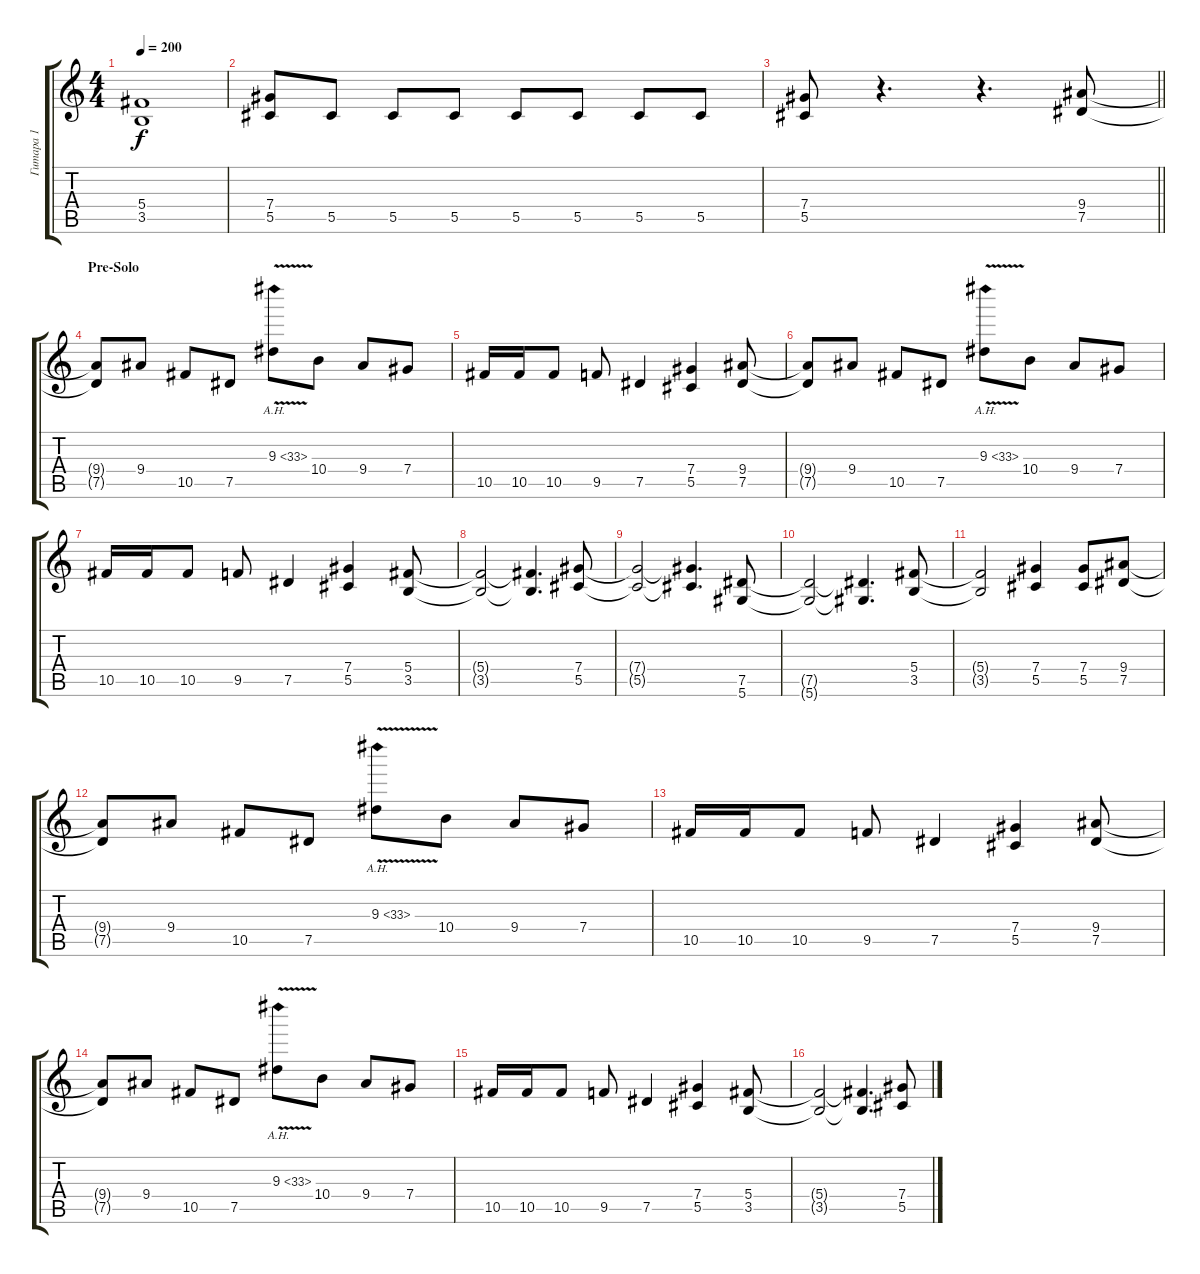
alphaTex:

\track ("Гитара 1" "Гитара 1") {instrument overdrivenguitar}
\staff {score tabs}
\tuning (Eb4 Bb3 Gb3 Db3 Ab2 Eb2) {hide}
\ts (4 4)
\tempo 200
\clef g2
\ks c
(5.4{t} 3.5{t}).1{dy f} |
(7.4 5.5).8 5.5.8 5.5.8 5.5.8 5.5.8 5.5.8 5.5.8 5.5.8 |
\barLineRight lightlight
(7.4 5.5).8 r.4{d} r.4{d} (9.4 7.5).8 |
\section ("" "Pre-Solo")
(9.4{t} 7.5{t}).8 9.4.8 10.5.8 7.5.8 9.3{ah 24 v}.8 10.4.8 9.4.8 7.4.8 |
10.5.16 10.5.16 10.5.8 9.5.8 7.5.4 (7.4 5.5).4 (9.4 7.5).8 |
(9.4{t} 7.5{t}).8 9.4.8 10.5.8 7.5.8 9.3{ah 24 v}.8 10.4.8 9.4.8 7.4.8 |
10.5.16 10.5.16 10.5.8 9.5.8 7.5.4 (7.4 5.5).4 (5.4 3.5).8 |
(5.4{t} 3.5{t}).2 (5.4{t} 3.5{t}).4{d} (7.4 5.5).8 |
(7.4{t} 5.5{t}).2 (7.4{t} 5.5{t}).4{d} (7.5 5.6).8 |
(7.5{t} 5.6{t}).2 (7.5{t} 5.6{t}).4{d} (5.4 3.5).8 |
(5.4{t} 3.5{t}).2 (7.4 5.5).4 (7.4 5.5).8 (9.4 7.5).8 |
(9.4{t} 7.5{t}).8 9.4.8 10.5.8 7.5.8 9.3{ah 24 v}.8 10.4.8 9.4.8 7.4.8 |
10.5.16 10.5.16 10.5.8 9.5.8 7.5.4 (7.4 5.5).4 (9.4 7.5).8 |
(9.4{t} 7.5{t}).8 9.4.8 10.5.8 7.5.8 9.3{ah 24 v}.8 10.4.8 9.4.8 7.4.8 |
10.5.16 10.5.16 10.5.8 9.5.8 7.5.4 (7.4 5.5).4 (5.4 3.5).8 |
(5.4{t} 3.5{t}).2 (5.4{t} 3.5{t}).4{d} (7.4 5.5).8
